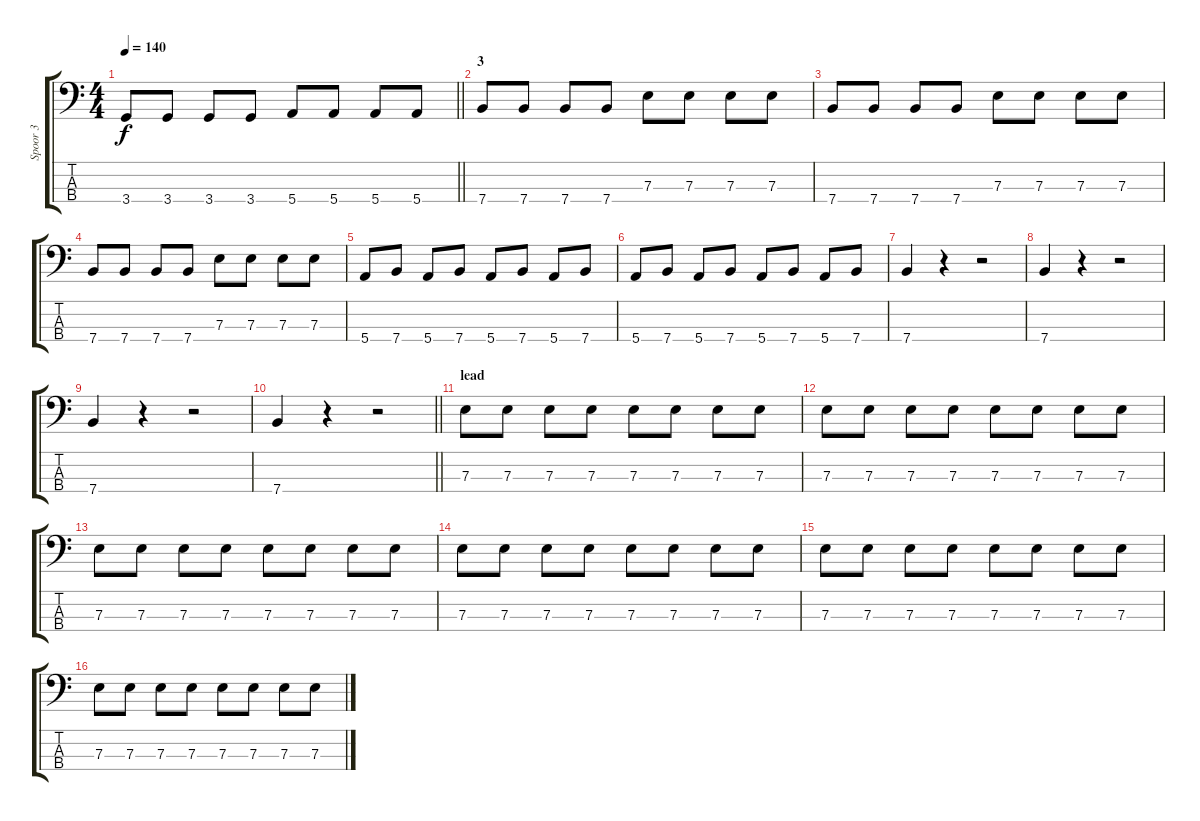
\track ("Spoor 3" "Spoor 3") {instrument electricbassfinger}
\staff {score tabs}
\tuning (G2 D2 A1 E1) {hide}
\ts (4 4)
\tempo 140
\clef f4
\barLineRight lightlight
\ks c
3.4.8{dy f} 3.4.8 3.4.8 3.4.8 5.4.8 5.4.8 5.4.8 5.4.8 |
\section ("" "3")
7.4.8 7.4.8 7.4.8 7.4.8 7.3.8 7.3.8 7.3.8 7.3.8 |
7.4.8 7.4.8 7.4.8 7.4.8 7.3.8 7.3.8 7.3.8 7.3.8 |
7.4.8 7.4.8 7.4.8 7.4.8 7.3.8 7.3.8 7.3.8 7.3.8 |
5.4.8 7.4.8 5.4.8 7.4.8 5.4.8 7.4.8 5.4.8 7.4.8 |
5.4.8 7.4.8 5.4.8 7.4.8 5.4.8 7.4.8 5.4.8 7.4.8 |
7.4.4 r.4 r.2 |
7.4.4 r.4 r.2 |
7.4.4 r.4 r.2 |
\barLineRight lightlight
7.4.4 r.4 r.2 |
\section ("" "lead")
7.3.8 7.3.8 7.3.8 7.3.8 7.3.8 7.3.8 7.3.8 7.3.8 |
7.3.8 7.3.8 7.3.8 7.3.8 7.3.8 7.3.8 7.3.8 7.3.8 |
7.3.8 7.3.8 7.3.8 7.3.8 7.3.8 7.3.8 7.3.8 7.3.8 |
7.3.8 7.3.8 7.3.8 7.3.8 7.3.8 7.3.8 7.3.8 7.3.8 |
7.3.8 7.3.8 7.3.8 7.3.8 7.3.8 7.3.8 7.3.8 7.3.8 |
7.3.8 7.3.8 7.3.8 7.3.8 7.3.8 7.3.8 7.3.8 7.3.8
